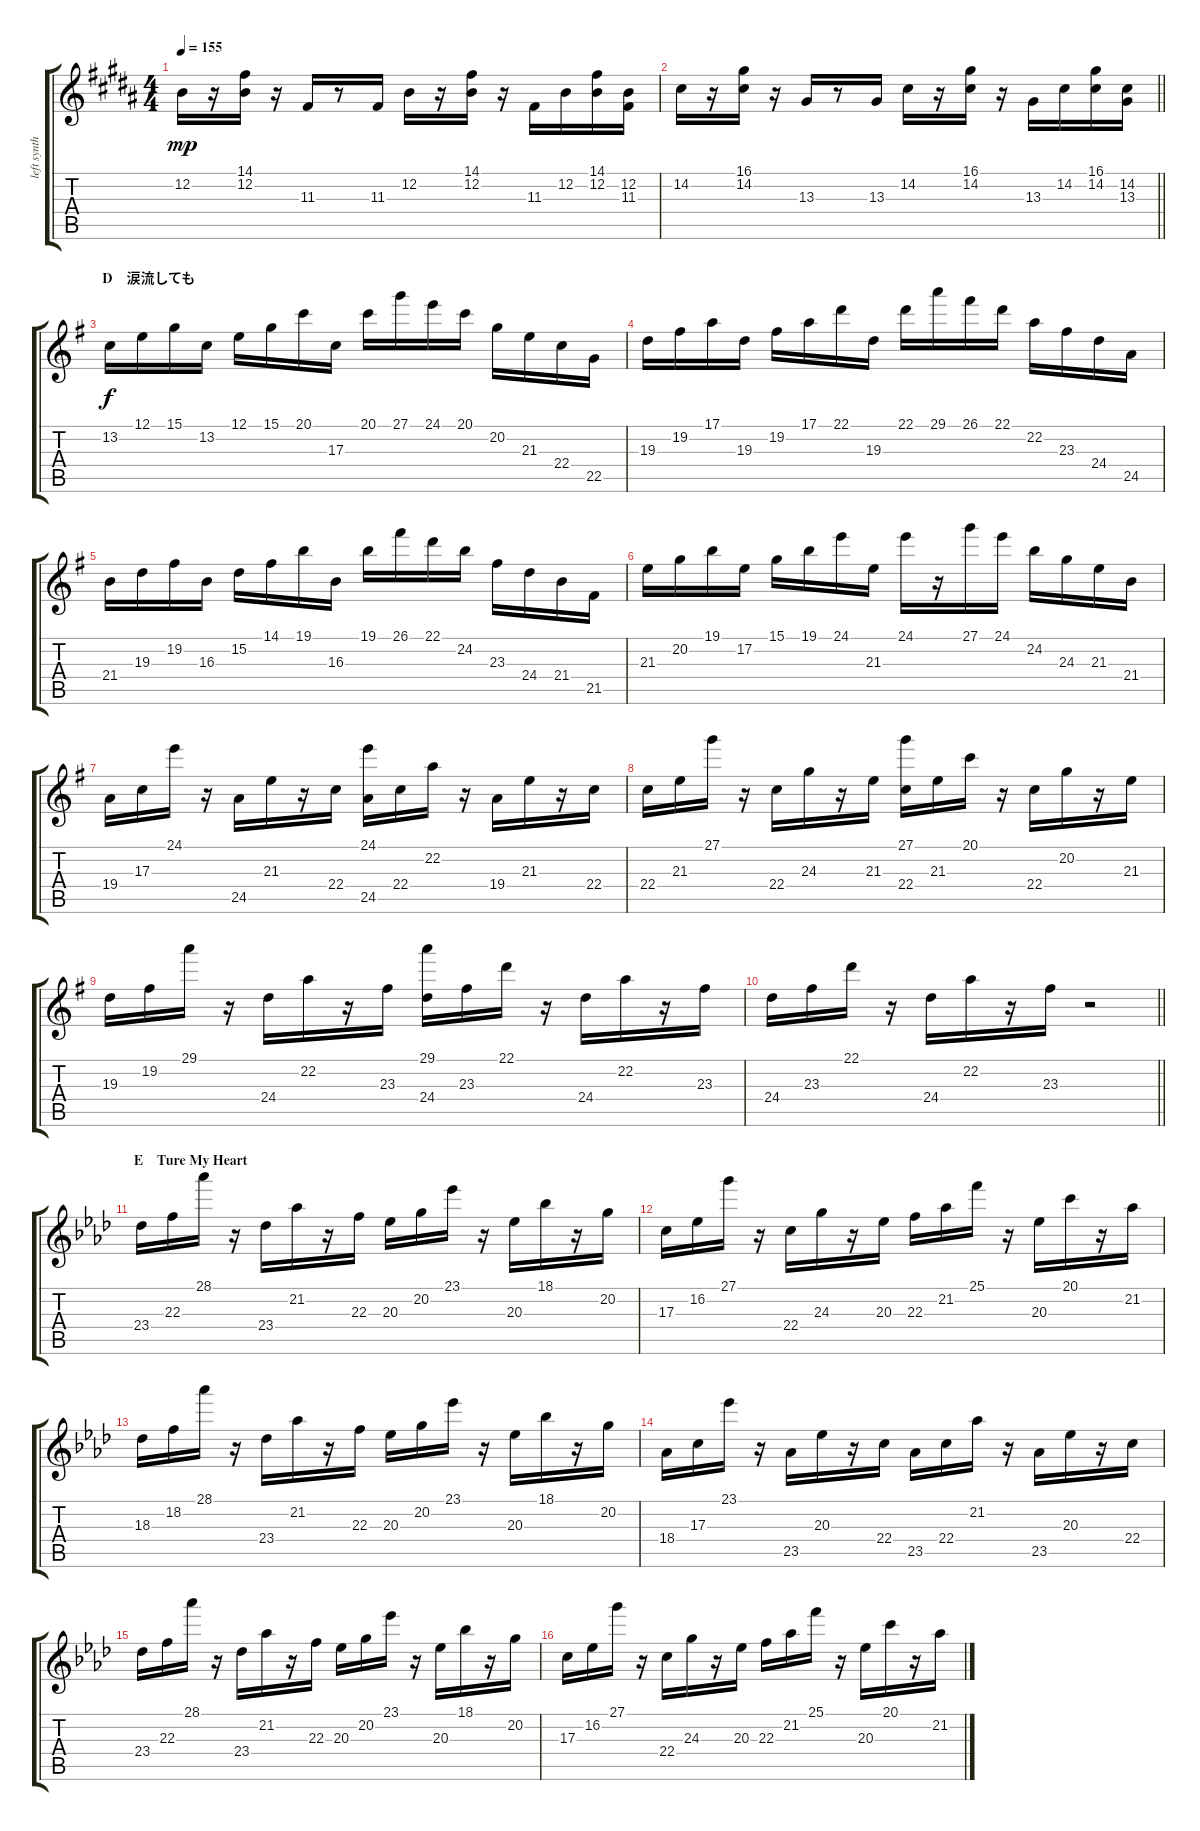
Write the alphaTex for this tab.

\track ("left synth2" "left synth") {instrument lead1square}
\staff {score tabs}
\tuning (E4 B3 G3 D3 A2 E2) {hide}
\ts (4 4)
\tempo 155
\clef g2
\ks b
12.2.16{dy mp} r.16 (14.1 12.2).16 r.16 11.3.16 r.8 11.3.16 12.2.16 r.16 (14.1 12.2).16 r.16 11.3.16 12.2.16 (14.1 12.2).16 (12.2 11.3).16 |
\barLineRight lightlight
14.2.16 r.16 (16.1 14.2).16 r.16 13.3.16 r.8 13.3.16 14.2.16 r.16 (16.1 14.2).16 r.16 13.3.16 14.2.16 (16.1 14.2).16 (14.2 13.3).16 |
\section ("" "D　涙流しても")
\ks g
13.2.16{dy f} 12.1.16 15.1.16 13.2.16 12.1.16 15.1.16 20.1.16 17.3.16 20.1.16 27.1.16 24.1.16 20.1.16 20.2.16 21.3.16 22.4.16 22.5.16 |
19.3.16 19.2.16 17.1.16 19.3.16 19.2.16 17.1.16 22.1.16 19.3.16 22.1.16 29.1.16 26.1.16 22.1.16 22.2.16 23.3.16 24.4.16 24.5.16 |
21.4.16 19.3.16 19.2.16 16.3.16 15.2.16 14.1.16 19.1.16 16.3.16 19.1.16 26.1.16 22.1.16 24.2.16 23.3.16 24.4.16 21.4.16 21.5.16 |
21.3.16 20.2.16 19.1.16 17.2.16 15.1.16 19.1.16 24.1.16 21.3.16 24.1.16 r.16 27.1.16 24.1.16 24.2.16 24.3.16 21.3.16 21.4.16 |
19.4.16 17.3.16 24.1.16 r.16 24.5.16 21.3.16 r.16 22.4.16 (24.1 24.5).16 22.4.16 22.2.16 r.16 19.4.16 21.3.16 r.16 22.4.16 |
22.4.16 21.3.16 27.1.16 r.16 22.4.16 24.3.16 r.16 21.3.16 (27.1 22.4).16 21.3.16 20.1.16 r.16 22.4.16 20.2.16 r.16 21.3.16 |
19.3.16 19.2.16 29.1.16 r.16 24.4.16 22.2.16 r.16 23.3.16 (29.1 24.4).16 23.3.16 22.1.16 r.16 24.4.16 22.2.16 r.16 23.3.16 |
\barLineRight lightlight
24.4.16 23.3.16 22.1.16 r.16 24.4.16 22.2.16 r.16 23.3.16 r.2 |
\section ("" "E　Ture My Heart")
\ks ab
23.4.16 22.3.16 28.1.16 r.16 23.4.16 21.2.16 r.16 22.3.16 20.3.16 20.2.16 23.1.16 r.16 20.3.16 18.1.16 r.16 20.2.16 |
17.3.16 16.2.16 27.1.16 r.16 22.4.16 24.3.16 r.16 20.3.16 22.3.16 21.2.16 25.1.16 r.16 20.3.16 20.1.16 r.16 21.2.16 |
18.3.16 18.2.16 28.1.16 r.16 23.4.16 21.2.16 r.16 22.3.16 20.3.16 20.2.16 23.1.16 r.16 20.3.16 18.1.16 r.16 20.2.16 |
18.4.16 17.3.16 23.1.16 r.16 23.5.16 20.3.16 r.16 22.4.16 23.5.16 22.4.16 21.2.16 r.16 23.5.16 20.3.16 r.16 22.4.16 |
23.4.16 22.3.16 28.1.16 r.16 23.4.16 21.2.16 r.16 22.3.16 20.3.16 20.2.16 23.1.16 r.16 20.3.16 18.1.16 r.16 20.2.16 |
17.3.16 16.2.16 27.1.16 r.16 22.4.16 24.3.16 r.16 20.3.16 22.3.16 21.2.16 25.1.16 r.16 20.3.16 20.1.16 r.16 21.2.16
